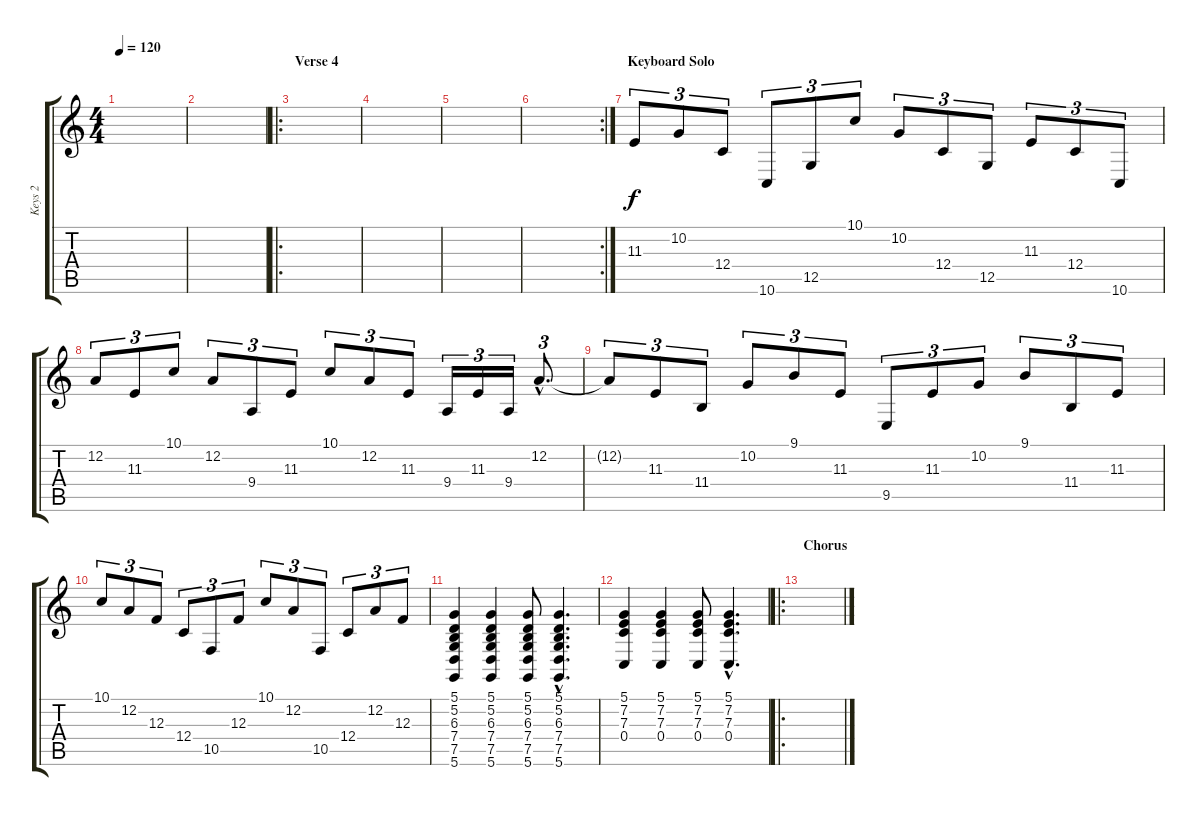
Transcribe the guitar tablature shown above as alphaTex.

\track ("Keys 2" "Keys 2") {instrument brightacousticpiano}
\staff {score tabs}
\tuning (D4 A3 F3 C3 G2 D2) {hide}
\ts (4 4)
\tempo 120
\clef g2
\ks c
|
|
\ro
\section ("" "Verse 4")
|
|
|
\rc 2
|
\section ("" "Keyboard Solo")
11.3.8{tu (3 2)} 10.2.8{tu (3 2)} 12.4.8{tu (3 2)} 10.6.8{tu (3 2)} 12.5.8{tu (3 2)} 10.1.8{tu (3 2)} 10.2.8{tu (3 2)} 12.4.8{tu (3 2)} 12.5.8{tu (3 2)} 11.3.8{tu (3 2)} 12.4.8{tu (3 2)} 10.6.8{tu (3 2)} |
12.2.8{tu (3 2)} 11.3.8{tu (3 2)} 10.1.8{tu (3 2)} 12.2.8{tu (3 2)} 9.4.8{tu (3 2)} 11.3.8{tu (3 2)} 10.1.8{tu (3 2)} 12.2.8{tu (3 2)} 11.3.8{tu (3 2)} 9.4.16{tu (3 2)} 11.3.16{tu (3 2)} 9.4.16{tu (3 2)} 12.2{hac}.8{d tu (3 2)} |
12.2{t}.8{tu (3 2)} 11.3.8{tu (3 2)} 11.4.8{tu (3 2)} 10.2.8{tu (3 2)} 9.1.8{tu (3 2)} 11.3.8{tu (3 2)} 9.5.8{tu (3 2)} 11.3.8{tu (3 2)} 10.2.8{tu (3 2)} 9.1.8{tu (3 2)} 11.4.8{tu (3 2)} 11.3.8{tu (3 2)} |
10.1.8{tu (3 2)} 12.2.8{tu (3 2)} 12.3.8{tu (3 2)} 12.4.8{tu (3 2)} 10.5.8{tu (3 2)} 12.3.8{tu (3 2)} 10.1.8{tu (3 2)} 12.2.8{tu (3 2)} 10.5.8{tu (3 2)} 12.4.8{tu (3 2)} 12.2.8{tu (3 2)} 12.3.8{tu (3 2)} |
(5.1 5.2 6.3 7.4 7.5 5.6).4 (5.1 5.2 6.3 7.4 7.5 5.6).4 (5.1 5.2 6.3 7.4 7.5 5.6).8 (5.1{hac} 5.2{hac} 6.3{hac} 7.4{hac} 7.5{hac} 5.6{hac}).4{d} |
(5.1 7.2 7.3 0.4).4 (5.1 7.2 7.3 0.4).4 (5.1 7.2 7.3 0.4).8 (5.1{hac} 7.2{hac} 7.3{hac} 0.4{hac}).4{d} |
\ro
\section ("" "Chorus")
